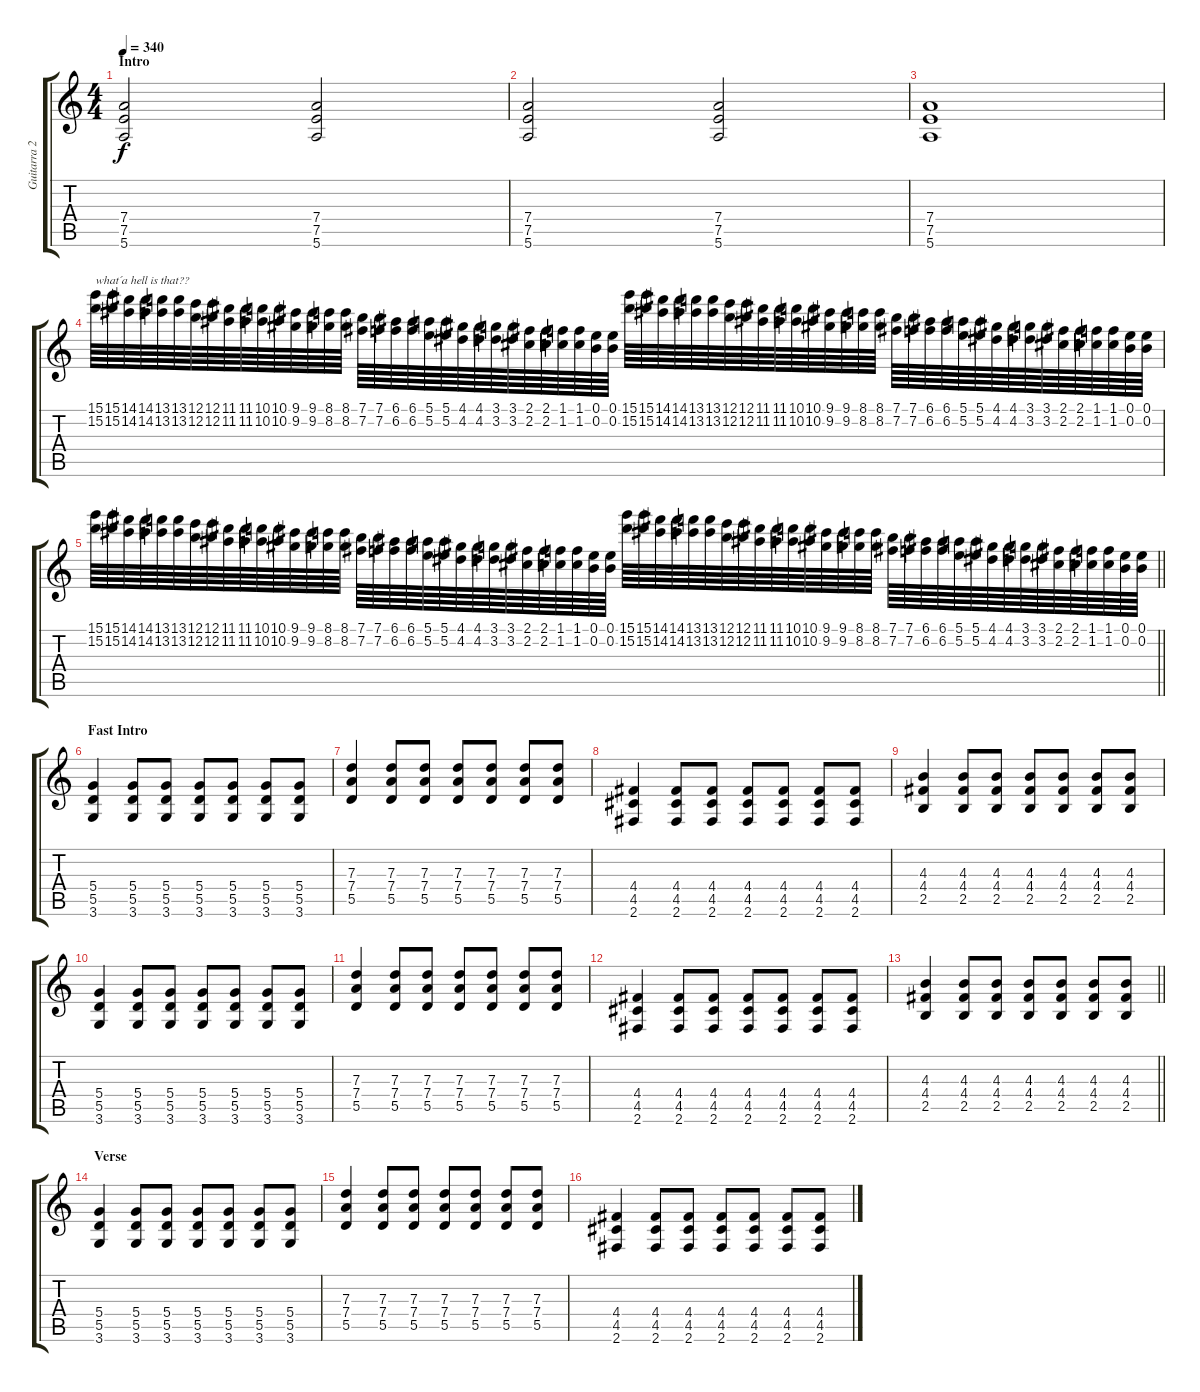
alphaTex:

\track ("Guitarra 2 - Erik" "Guitarra 2") {instrument distortionguitar}
\staff {score tabs}
\tuning (E4 B3 G3 D3 A2 E2) {hide}
\ts (4 4)
\section ("" "Intro")
\tempo 340
\clef g2
\ks c
(7.4 7.5 5.6).2{dy f instrument distortionguitar} (7.4 7.5 5.6).2 |
(7.4 7.5 5.6).2 (7.4 7.5 5.6).2 |
(7.4 7.5 5.6).1 |
(15.1 15.2).64{txt "what´a hell is that??"} (15.1 15.2).64 (14.1 14.2).64 (14.1 14.2).64 (13.1 13.2).64 (13.1 13.2).64 (12.1 12.2).64 (12.1 12.2).64 (11.1 11.2).64 (11.1 11.2).64 (10.1 10.2).64 (10.1 10.2).64 (9.1 9.2).64 (9.1 9.2).64 (8.1 8.2).64 (8.1 8.2).64 (7.1 7.2).64 (7.1 7.2).64 (6.1 6.2).64 (6.1 6.2).64 (5.1 5.2).64 (5.1 5.2).64 (4.1 4.2).64 (4.1 4.2).64 (3.1 3.2).64 (3.1 3.2).64 (2.1 2.2).64 (2.1 2.2).64 (1.1 1.2).64 (1.1 1.2).64 (0.1 0.2).64 (0.1 0.2).64 (15.1 15.2).64 (15.1 15.2).64 (14.1 14.2).64 (14.1 14.2).64 (13.1 13.2).64 (13.1 13.2).64 (12.1 12.2).64 (12.1 12.2).64 (11.1 11.2).64 (11.1 11.2).64 (10.1 10.2).64 (10.1 10.2).64 (9.1 9.2).64 (9.1 9.2).64 (8.1 8.2).64 (8.1 8.2).64 (7.1 7.2).64 (7.1 7.2).64 (6.1 6.2).64 (6.1 6.2).64 (5.1 5.2).64 (5.1 5.2).64 (4.1 4.2).64 (4.1 4.2).64 (3.1 3.2).64 (3.1 3.2).64 (2.1 2.2).64 (2.1 2.2).64 (1.1 1.2).64 (1.1 1.2).64 (0.1 0.2).64 (0.1 0.2).64 |
\barLineRight lightlight
(15.1 15.2).64 (15.1 15.2).64 (14.1 14.2).64 (14.1 14.2).64 (13.1 13.2).64 (13.1 13.2).64 (12.1 12.2).64 (12.1 12.2).64 (11.1 11.2).64 (11.1 11.2).64 (10.1 10.2).64 (10.1 10.2).64 (9.1 9.2).64 (9.1 9.2).64 (8.1 8.2).64 (8.1 8.2).64 (7.1 7.2).64 (7.1 7.2).64 (6.1 6.2).64 (6.1 6.2).64 (5.1 5.2).64 (5.1 5.2).64 (4.1 4.2).64 (4.1 4.2).64 (3.1 3.2).64 (3.1 3.2).64 (2.1 2.2).64 (2.1 2.2).64 (1.1 1.2).64 (1.1 1.2).64 (0.1 0.2).64 (0.1 0.2).64 (15.1 15.2).64 (15.1 15.2).64 (14.1 14.2).64 (14.1 14.2).64 (13.1 13.2).64 (13.1 13.2).64 (12.1 12.2).64 (12.1 12.2).64 (11.1 11.2).64 (11.1 11.2).64 (10.1 10.2).64 (10.1 10.2).64 (9.1 9.2).64 (9.1 9.2).64 (8.1 8.2).64 (8.1 8.2).64 (7.1 7.2).64 (7.1 7.2).64 (6.1 6.2).64 (6.1 6.2).64 (5.1 5.2).64 (5.1 5.2).64 (4.1 4.2).64 (4.1 4.2).64 (3.1 3.2).64 (3.1 3.2).64 (2.1 2.2).64 (2.1 2.2).64 (1.1 1.2).64 (1.1 1.2).64 (0.1 0.2).64 (0.1 0.2).64 |
\section ("" "Fast Intro")
(5.4 5.5 3.6).4 (5.4 5.5 3.6).8 (5.4 5.5 3.6).8 (5.4 5.5 3.6).8 (5.4 5.5 3.6).8 (5.4 5.5 3.6).8 (5.4 5.5 3.6).8 |
(7.3 7.4 5.5).4 (7.3 7.4 5.5).8 (7.3 7.4 5.5).8 (7.3 7.4 5.5).8 (7.3 7.4 5.5).8 (7.3 7.4 5.5).8 (7.3 7.4 5.5).8 |
(4.4 4.5 2.6).4 (4.4 4.5 2.6).8 (4.4 4.5 2.6).8 (4.4 4.5 2.6).8 (4.4 4.5 2.6).8 (4.4 4.5 2.6).8 (4.4 4.5 2.6).8 |
(4.3 4.4 2.5).4 (4.3 4.4 2.5).8 (4.3 4.4 2.5).8 (4.3 4.4 2.5).8 (4.3 4.4 2.5).8 (4.3 4.4 2.5).8 (4.3 4.4 2.5).8 |
(5.4 5.5 3.6).4 (5.4 5.5 3.6).8 (5.4 5.5 3.6).8 (5.4 5.5 3.6).8 (5.4 5.5 3.6).8 (5.4 5.5 3.6).8 (5.4 5.5 3.6).8 |
(7.3 7.4 5.5).4 (7.3 7.4 5.5).8 (7.3 7.4 5.5).8 (7.3 7.4 5.5).8 (7.3 7.4 5.5).8 (7.3 7.4 5.5).8 (7.3 7.4 5.5).8 |
(4.4 4.5 2.6).4 (4.4 4.5 2.6).8 (4.4 4.5 2.6).8 (4.4 4.5 2.6).8 (4.4 4.5 2.6).8 (4.4 4.5 2.6).8 (4.4 4.5 2.6).8 |
\barLineRight lightlight
(4.3 4.4 2.5).4 (4.3 4.4 2.5).8 (4.3 4.4 2.5).8 (4.3 4.4 2.5).8 (4.3 4.4 2.5).8 (4.3 4.4 2.5).8 (4.3 4.4 2.5).8 |
\section ("" "Verse")
(5.4 5.5 3.6).4 (5.4 5.5 3.6).8 (5.4 5.5 3.6).8 (5.4 5.5 3.6).8 (5.4 5.5 3.6).8 (5.4 5.5 3.6).8 (5.4 5.5 3.6).8 |
(7.3 7.4 5.5).4 (7.3 7.4 5.5).8 (7.3 7.4 5.5).8 (7.3 7.4 5.5).8 (7.3 7.4 5.5).8 (7.3 7.4 5.5).8 (7.3 7.4 5.5).8 |
(4.4 4.5 2.6).4 (4.4 4.5 2.6).8 (4.4 4.5 2.6).8 (4.4 4.5 2.6).8 (4.4 4.5 2.6).8 (4.4 4.5 2.6).8 (4.4 4.5 2.6).8
